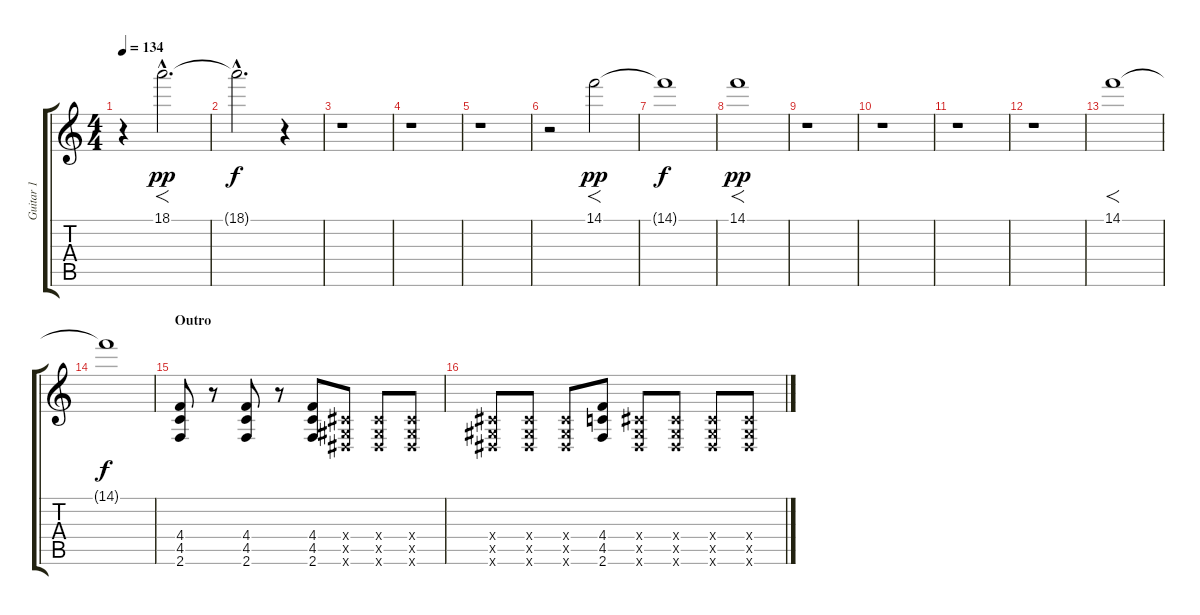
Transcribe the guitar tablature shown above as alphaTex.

\track ("Guitar 1" "Guitar 1") {instrument distortionguitar}
\staff {score tabs}
\tuning (Eb4 Bb3 Gb3 Db3 Ab2 Eb2) {hide}
\ts (4 4)
\tempo 134
\clef g2
\ks c
r.4{dy pp} 18.1{hac}.2{f d} |
18.1{hac t}.2{d dy f} r.4 |
r.1 |
r.1 |
r.1 |
r.2 14.1.2{f dy pp} |
14.1{t}.1{dy f} |
14.1.1{f dy pp} |
r.1 |
r.1 |
r.1 |
r.1 |
14.1.1{f} |
14.1{t}.1{dy f} |
\section ("" "Outro")
(4.4 4.5 2.6).8 r.8 (4.4 4.5 2.6).8 r.8 (4.4 4.5 2.6).8 (0.4{x} 0.5{x} 0.6{x}).8 (0.4{x} 0.5{x} 0.6{x}).8 (0.4{x} 0.5{x} 0.6{x}).8 |
(0.4{x} 0.5{x} 0.6{x}).8 (0.4{x} 0.5{x} 0.6{x}).8 (0.4{x} 0.5{x} 0.6{x}).8 (4.4 4.5 2.6).8 (0.4{x} 0.5{x} 0.6{x}).8 (0.4{x} 0.5{x} 0.6{x}).8 (0.4{x} 0.5{x} 0.6{x}).8 (0.4{x} 0.5{x} 0.6{x}).8
